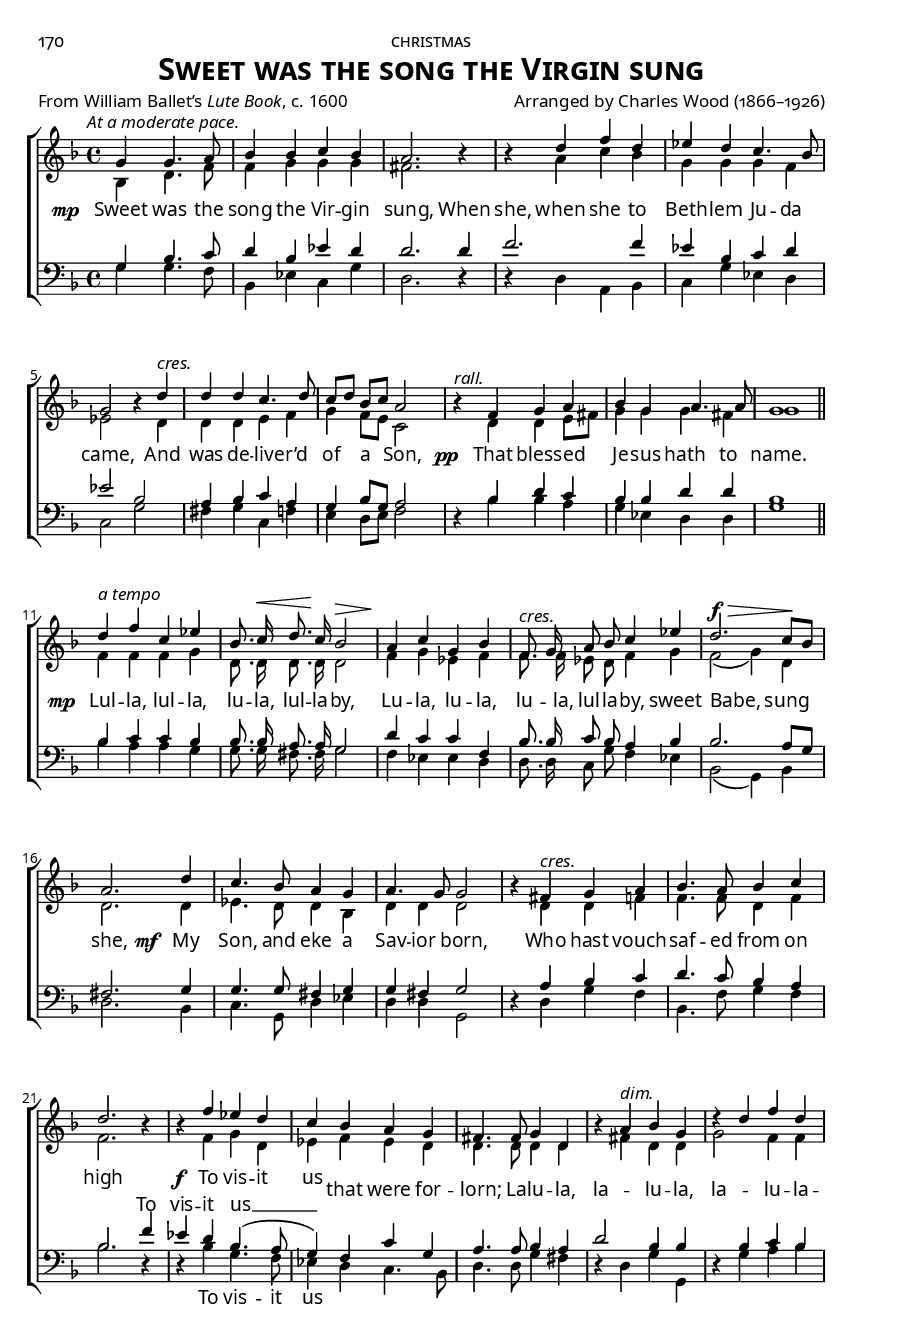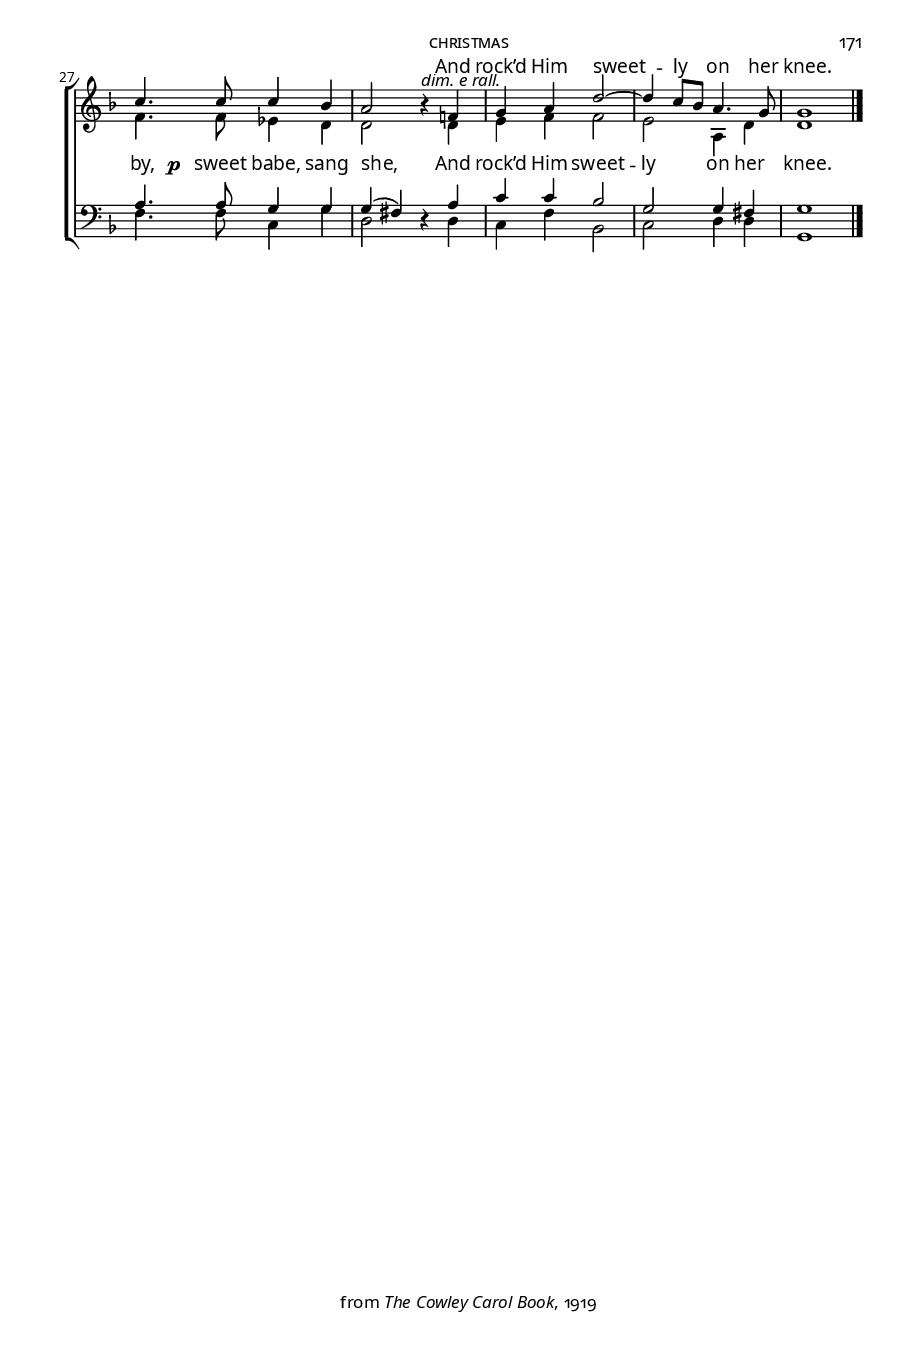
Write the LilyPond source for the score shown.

\version "2.14.2"
\include "util.ly"
\header {
    title = \markup{\override #'(font-name . "Garamond Premier Pro Semibold"){ \abs-fontsize #15 \smallCapsOldStyle"Sweet was the song the Virgin sung"}}
    poet = \markup\concat{"From William Ballet’s " \italic"Lute Book" ", c. 1600"}
    composer = \markup\oldStyleNum"Arranged by Charles Wood (1866–1926)"
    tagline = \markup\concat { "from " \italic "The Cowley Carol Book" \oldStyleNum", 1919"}
  }\paper {
  print-all-headers = ##f
  paper-height = 9\in
  paper-width = 6\in
  indent = 0\in
  %system-system-spacing = #'((basic-distance . 10) (padding . 0))
  system-system-spacing =
    #'((basic-distance . 2)
       (minimum-distance . 0)
       (padding . -5)
       (stretchability . 100))
  score-markup-spacing =
    #'((basic-distance . 0)
       (minimum-distance . 0)
       (padding . 0.5)
       (stretchability . 0))
%{IF_LESSER
  markup-system-spacing #'stretchability = 50
  top-markup-spacing #'stretchability = 30
  last-bottom-spacing #'stretchability = 60
%}%END_IF_LESSER
  ragged-last-bottom = ##t
  ragged-bottom = ##f
  two-sided = ##t
  inner-margin = 0.5\in
  outer-margin = 0.25\in
  top-margin = 0.25\in
  bottom-margin = 0.25\in
  first-page-number = #170
  print-first-page-number = ##t
  headerLine = \markup{\override #'(font-name . "Garamond Premier Pro") \smallCapsOldStyle"christmas"}
  oddHeaderMarkup = \markup\fill-line{
     \override #'(font-name . "Garamond Premier Pro")\abs-fontsize #8.5
     \combine 
        \fill-line{"" \on-the-fly #print-page-number-check-first
        \oldStylePageNum""
        }
        \fill-line{\headerLine}
  }
  evenHeaderMarkup = \markup {
     \override #'(font-name . "Garamond Premier Pro")\abs-fontsize #8.5
     \combine
        \on-the-fly #print-page-number-check-first
        \oldStylePageNum""
        \fill-line{\headerLine}
  }
}
#(set-global-staff-size 15) \paper{ #(define fonts (make-pango-font-tree "GoudyOlSt BT" "Garamond Premier Pro" "Garamond Premier Pro" (/ 15 20))) }
%IF_NOT_LESSER
global = {
  \key f \major
  \time 4/4
  \autoBeamOff
  \override DynamicLineSpanner #'staff-padding = #0.0
  \override DynamicLineSpanner #'Y-extent = #'(-1 . 1)
}

sopMusic = \relative c' {
  \tempo \markup\medium\italic"At a moderate pace."
  \partial 2. g'4 g4. a8 |
  bes4 bes c bes |
  a2. b4\rest |
  b\rest d f d |
  
  ees d c4. bes8 |
  g2 bes4\rest d^\markup\italic"cres." |
  d d c4. d8 |
  c[ d] bes[ c] a2 |
  
  bes4\rest^\markup\italic"rall." f g a |
  bes g a4. a8 |
  g1 \bar "||"
  d'4^\markup\italic"a tempo" f c ees |
  
  bes8. c16^\< <<d8. {s8 s32 s32\!}>> c16 bes2^\> |
  a4\! c4 g bes |
  f8.^\markup\italic"cres." g16 a8 bes c4 ees |
  
  %page2
  d2.^\f^\> c8[\! bes] |
  a2. d4 |
  c4. bes8 a4 g |
  a4. g8 g2 |
  
  bes4\rest fis4^\markup\italic"cres." g a |
  bes4. a8 bes4 c |
  d2. b4\rest |
  b\rest f' ees d |
  
  c bes a g |
  fis4. fis8 g4 d |
  bes'4\rest a^\markup\italic"dim." bes g |
  d'4\rest d4 f d |
  
  c4. c8 c4 bes |
  a2 bes4\rest^\markup\italic"dim. e rall." f!4 |
  g a d2~ |
  d4 c8[ bes] a4. g8 |
  g1 \bar "|."
}
sopWords = \lyricmode {
  \repeat unfold 92 {\skip1}
  And rock’d Him sweet -- ly on her knee.
}

altoMusic = \relative c' {
  bes4 d4. f8 |
  f4 g g g |
  fis2. s4 |
  s a4 c bes |
  
  g g g f |
  ees2 s4 d4 |
  d d e f |
  g f8[ e] c2 |
  
  s4 d d e8[ fis] |
  g4 g g fis |
  g1 \bar "||"
  f4 f f g |
  
  d8. d16 d8. d16 d2 |
  f4 g ees f |
  f8. f16 ees8 d f4 g |
  
  %page2
  f2( g4) d |
  d2. d4 |
  ees4. d8 d4 bes |
  d d d2 |
  
  s4 d d f |
  f4. f8 d4 f |
  f2. s4 |
  s f g d |
  
  ees f ees d |
  d4. d8 d4 d |
  s fis d d |
  g2 f4 f |
  
  f4. f8 ees4 d |
  d2 s4 d |
  e f f2 |
  e a,4 d |
  d1 \bar "|."
}
dropLyrics =
{
    \override LyricText #'extra-offset = #'(0 . -2.0)
    \override LyricHyphen #'extra-offset = #'(0 . -2.0)
    \override LyricExtender #'extra-offset = #'(0 . -2.0)
}
altoWords = {
  \dropLyricsV
  \set stanza = \markup\dynamic"mp "
  \lyricmode {
    Sweet was the song the Vir -- gin 
    \set associatedVoice = "tenors"
    sung, When 
    \unset associatedVoice
    she, when she to Beth -- lem Ju -- da came,
    And was de -- liv -- er’d of a Son,
  }
  \set stanza = \markup\dynamic"  pp "
  \lyricmode{
    That bless -- ed Je -- sus hath \set associatedVoice = "sopranos" to "" name.
    \unset associatedVoice
  }
  \set stanza = \markup\dynamic"mp "
  \lyricmode{
    Lul -- la, lul -- la, lu -- la, lul -- la -- by,
    Lu -- la, lu -- la, lu -- la, lul -- la -- by, sweet
    
    %page2
    Babe, sung she,
  }
  \set stanza = \markup\dynamic" mf "
  \lyricmode{
    My Son, and eke a Sav -- ior born,
    Who hast vouch -- saf -- ed from on high
  }
  \set stanza = \markup\dynamic" f "
  \lyricmode{
    To vis -- it us
    \dropLyrics
    that were for -- lorn;
    \set associatedVoice = "tenors"
    La -- lu -- la, la -- lu --
    \unset associatedVoice
    la, la -- lu -- la --
    \dropLyricsV
    \set associatedVoice = "tenors"
    by,
  }
  \set stanza = \markup\dynamic"  p "
  \lyricmode{
    sweet babe, sang she,
    And rock’d Him sweet -- ly on her knee.
  }
}
altoWordsII = \lyricmode {
%\markup\italic
  \set stanza = #"2. "
  \set ignoreMelismata = ##t
}
altoWordsIII = \lyricmode {
  \set stanza = #"3. "
  \set ignoreMelismata = ##t
}
altoWordsIV = \lyricmode {
  \set stanza = #"4. "
  \set ignoreMelismata = ##t
}
altoWordsV = \lyricmode {
  \set stanza = #"5. "
  \set ignoreMelismata = ##t
}
altoWordsVI = \lyricmode {
  \set stanza = #"6. "
  \set ignoreMelismata = ##t
}
tenorMusic = \relative c' {
  g4 bes4. c8 |
  d4 bes ees d |
  d2. d4 f2. f4 |
  
  ees4 bes c d |
  ees2 bes |
  a4 bes c a |
  g bes8[ g] a2 |
  
  s4 bes d c |
  bes bes d d |
  bes1 \bar "||"
  bes4 c c bes |
  
  bes8. bes16 a8. a16 g2 |
  d'4 c c f, |
  bes8. bes16 c8 bes a4 bes |
  
  %page2
  bes2. a8[ g] |
  fis2. g4 |
  g4. g8 fis4 g |
  g fis g2 |
  
  s4 a bes c |
  d4. c8 bes4 a |
  bes2. f'4 ees d bes4.( a8 |
  
  g4) f c' g |
  a4. a8 bes4 a |
  d2 bes4 bes |
  s bes c bes |
  
  a4. a8 g4 g |
  g( fis) s a |
  c c bes2 |
  g g4 fis |
  g1 \bar "|."
}
tenorWords = \lyricmode {
  \repeat unfold 70 {\skip1}
  To vis -- it us __
}

bassMusic = \relative c {
  g'4 g4. f8 |
  bes,4 ees c g'|
  d2. d4\rest |
  d4\rest d a bes |
  
  c g' ees d |
  c2 g' |
  fis4 g c, f |
  e d8[ e] f2 |
  
  d4\rest bes' bes a |
  g ees d d |
  g1 \bar "||"
  
  bes4 a a g |
  
  g8. g16 fis8. fis16 g2 |
  f4 ees ees d |
  d8. d16 c8 g' f4 ees |
  
  %page2
  bes2( g4) bes |
  d2. bes4 |
  c4. g8 d'4 ees |
  d d g,2 |
  
  d'4\rest d g f |
  bes,4. f'8 g4 f |
  bes2. d,4\rest |
  d\rest bes'4 g4. f8 |
  
  ees4 d c4. bes8 |
  d4. d8 g4 fis |
  d4\rest d g g, |
  d'4\rest g a bes |
  
  f4. f8 c4 g' |
  d2 d4\rest d |
  c f bes,2 |
  c d4 d |
  g,1 \bar "|."
}
bassWords = \lyricmode {
  \repeat unfold 70 {\skip1}
  To vis -- it us
}

pianoRH = \relative c' {
  
}
pianoLH = \relative c' {
  
}

\score {
  <<
   \new ChoirStaff <<
    \new Staff = women <<
      \new Voice = "sopranos" { \voiceOne << \global \sopMusic >> }
      \new Voice = "altos" { \voiceTwo << \global \altoMusic >> }
    >>
   \new Staff = men <<
      \clef bass
      \new Voice = "tenors" { \voiceOne << \global \tenorMusic >> }
      \new Voice = "basses" { \voiceTwo << \global \bassMusic >> }
    >>
    \new Lyrics \with { alignAboveContext = #"women" \override VerticalAxisGroup #'nonstaff-relatedstaff-spacing = #'((basic-distance . 1))} \lyricsto "sopranos" \sopWords
    \new Lyrics = "altosVI"  \with { alignBelowContext = #"women" } \lyricsto "altos" \altoWordsVI
    \new Lyrics = "altosV"  \with { alignBelowContext = #"women" } \lyricsto "altos" \altoWordsV
    \new Lyrics = "altosIV"  \with { alignBelowContext = #"women" } \lyricsto "altos" \altoWordsIV
    \new Lyrics = "altosIII"  \with { alignBelowContext = #"women" } \lyricsto "altos" \altoWordsIII
    \new Lyrics = "altosII"  \with { alignBelowContext = #"women" } \lyricsto "altos" \altoWordsII
    \new Lyrics = "altos"  \with { alignBelowContext = #"women" \override VerticalAxisGroup #'nonstaff-relatedstaff-spacing = #'((basic-distance . 1))} \lyricsto "altos" \altoWords
    \new Lyrics \with { alignAboveContext = #"men" \override VerticalAxisGroup #'nonstaff-relatedstaff-spacing = #'((basic-distance . 1)) } \lyricsto "tenors" \tenorWords
    \new Lyrics \with { alignBelowContext = #"men" } \lyricsto "basses" \bassWords
  >>
%    \new PianoStaff << \new Staff { \new Voice { \pianoRH } } \new Staff { \clef "bass" \pianoLH } >>
  >>
  \layout {
    \context {
      \Score
      %\override SpacingSpanner #'base-shortest-duration = #(ly:make-moment 1 8)
      %\override SpacingSpanner #'common-shortest-duration = #(ly:make-moment 1 4)
    }
    \context {
      % Remove all empty staves
      % \Staff \RemoveEmptyStaves \override VerticalAxisGroup #'remove-first = ##t
    }
    \context {
      \Lyrics
      \override LyricText #'X-offset = #center-on-word
    }
  }
  
  \midi {
    \tempo 4 = 90
    \set Staff.midiInstrument = "flute"
  
    \context {
      \Voice
      \remove "Dynamic_performer"
    }
  }
}
